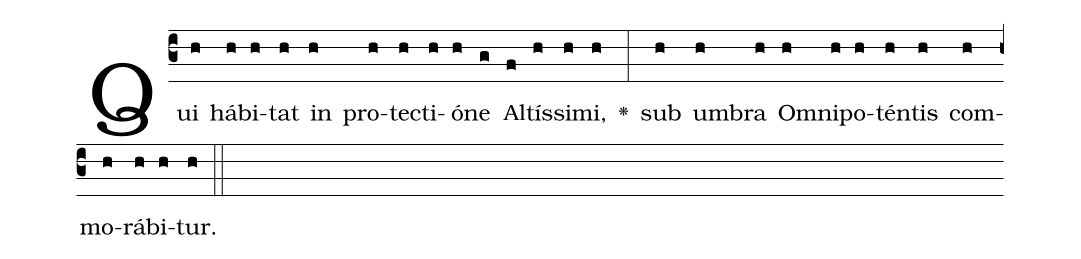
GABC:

%%
(c3)Qui(h) há(h)bi(h)tat(h) in(h) pro(h)te(h)cti(h)ó(h)ne(g) Al(f)tís(h)si(h)mi,(h) <v>\greheightstar</v>(:) sub(h) um(h)bra(h) Om(h)ni(h)po(h)tén(h)tis(h) com(h)mo(h)rá(h)bi(h)tur.(h) (::)
